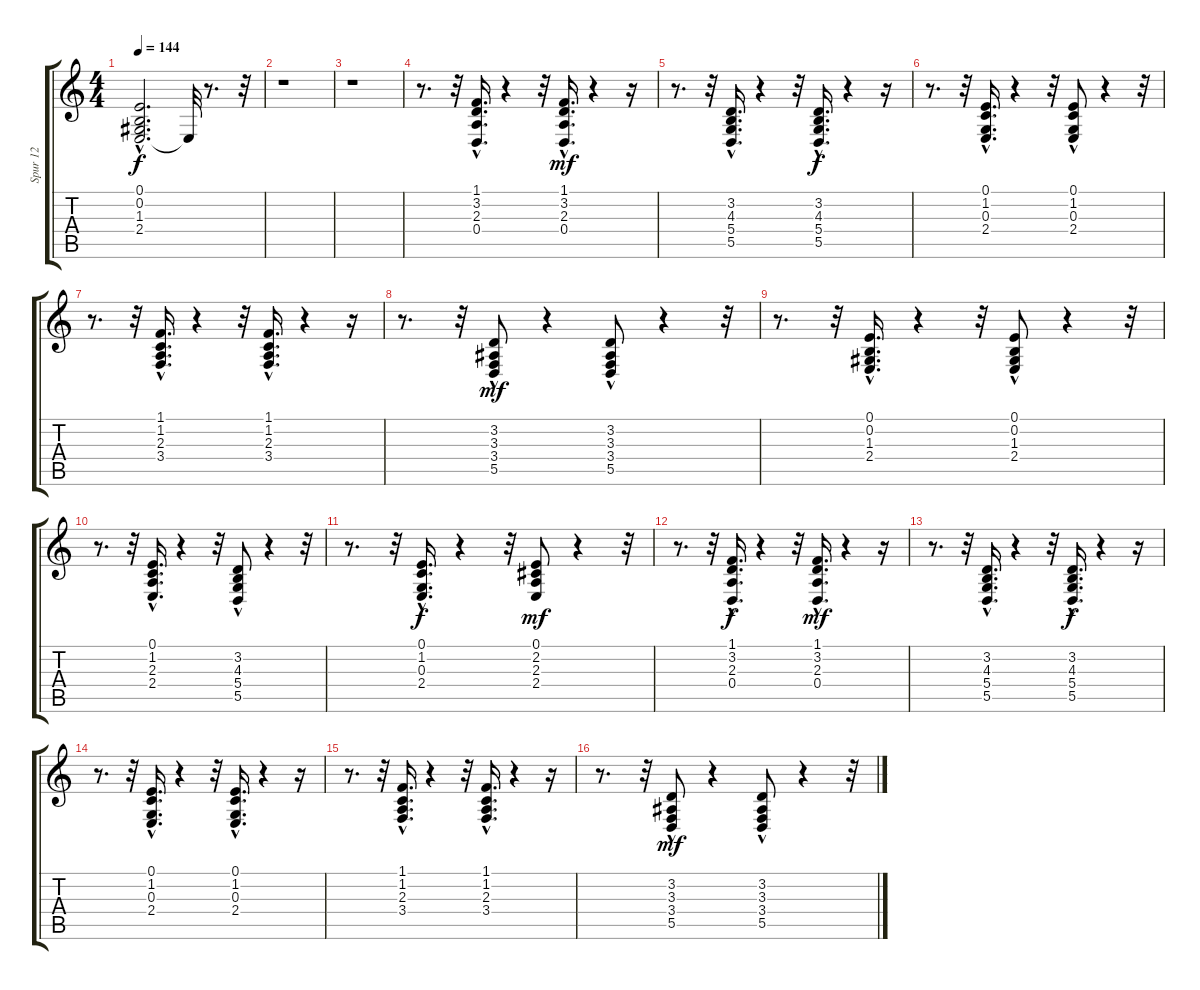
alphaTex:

\track ("Spur 12" "Spur 12") {instrument acousticgrandpiano}
\staff {score tabs}
\tuning (E4 B3 G3 D3 A2 E2) {hide}
\ts (4 4)
\tempo 144
\clef g2
\ks c
(0.1{hac t} 0.2{t} 1.3{hac t} 2.4{hac t}).2{d dy f} 2.4{t}.32 r.8{d} r.32 |
r.1 |
r.1 |
r.8{d} r.32 (1.1{hac} 3.2{hac} 2.3 0.4).16{d} r.4 r.32 (1.1{hac} 3.2{hac} 2.3{hac} 0.4{hac}).16{d dy mf} r.4 r.16 |
r.8{d} r.32 (3.2{hac} 4.3{hac} 5.4 5.5).16{d} r.4 r.32 (3.2{hac} 4.3{hac} 5.4 5.5{hac}).16{d dy f} r.4 r.16 |
r.8{d} r.32 (0.1{hac} 1.2{hac} 0.3 2.4).16{d} r.4 r.32 (0.1 1.2{hac} 0.3 2.4{hac}).8 r.4 r.32 |
r.8{d} r.32 (1.1{hac} 1.2{hac} 2.3 3.4).16{d} r.4 r.32 (1.1{hac} 1.2{hac} 2.3 3.4).16{d} r.4 r.16 |
r.8{d} r.32 (3.2{hac} 3.3{hac} 3.4{hac} 5.5).8{dy mf} r.4 (3.2{hac} 3.3{hac} 3.4 5.5).8 r.4 r.32 |
r.8{d} r.32 (0.1{hac} 0.2{hac} 1.3 2.4{hac}).16{d} r.4 r.32 (0.1 0.2{hac} 1.3{hac} 2.4{hac}).8 r.4 r.32 |
r.8{d} r.32 (0.1{hac} 1.2{hac} 2.3{hac} 2.4{hac}).16{d} r.4 r.32 (3.2 4.3{hac} 5.4 5.5).8 r.4 r.32 |
r.8{d} r.32 (0.1{hac} 1.2{hac} 0.3{hac} 2.4{hac}).16{d dy f} r.4 r.32 (0.1 2.2 2.3 2.4).8{dy mf} r.4 r.32 |
r.8{d} r.32 (1.1{hac} 3.2{hac} 2.3 0.4).16{d dy f} r.4 r.32 (1.1{hac} 3.2{hac} 2.3{hac} 0.4{hac}).16{d dy mf} r.4 r.16 |
r.8{d} r.32 (3.2{hac} 4.3{hac} 5.4 5.5).16{d} r.4 r.32 (3.2{hac} 4.3{hac} 5.4 5.5{hac}).16{d dy f} r.4 r.16 |
r.8{d} r.32 (0.1{hac} 1.2{hac} 0.3 2.4).16{d} r.4 r.32 (0.1{hac} 1.2{hac} 0.3 2.4{hac}).16{d} r.4 r.16 |
r.8{d} r.32 (1.1{hac} 1.2{hac} 2.3 3.4).16{d} r.4 r.32 (1.1{hac} 1.2{hac} 2.3 3.4).16{d} r.4 r.16 |
r.8{d} r.32 (3.2{hac} 3.3{hac} 3.4{hac} 5.5).8{dy mf} r.4 (3.2{hac} 3.3{hac} 3.4 5.5).8 r.4 r.32
